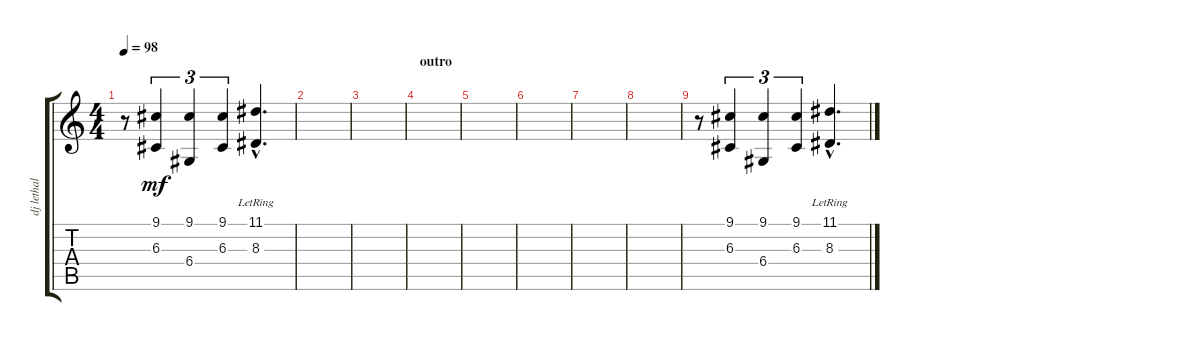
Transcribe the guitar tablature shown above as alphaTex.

\track ("dj lethal" "dj lethal") {instrument lead6voice}
\staff {score tabs}
\tuning (E4 B3 G3 D3 A2 E2) {hide}
\ts (4 4)
\tempo 98
\clef g2
\ks c
r.8{dy mf} (9.1 6.3).4{tu (3 2)} (9.1 6.4).4{tu (3 2)} (9.1 6.3).4{tu (3 2)} (11.1{hac lr} 8.3{hac lr}).4{d} |
|
|
\section ("" "outro")
|
|
|
|
|
r.8 (9.1 6.3).4{tu (3 2)} (9.1 6.4).4{tu (3 2)} (9.1 6.3).4{tu (3 2)} (11.1{hac lr} 8.3{hac lr}).4{d}
